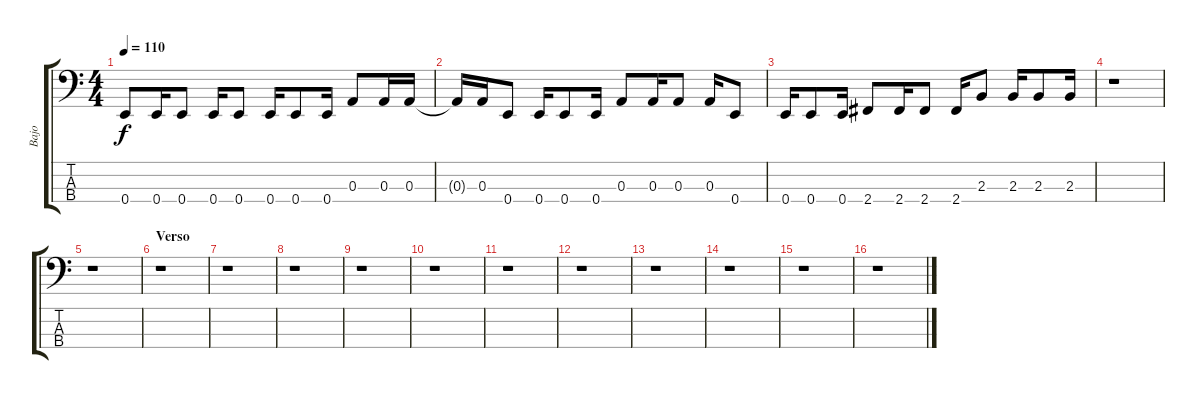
\track ("Bajo" "Bajo") {instrument electricbassfinger}
\staff {score tabs}
\tuning (G2 D2 A1 E1) {hide}
\ts (4 4)
\tempo 110
\clef f4
\ks c
0.4.8{dy f} 0.4.16 0.4.8 0.4.16 0.4.8 0.4.16 0.4.8 0.4.16 0.3.8 0.3.16 0.3.16 |
0.3{t}.16 0.3.16 0.4.8 0.4.16 0.4.8 0.4.16 0.3.8 0.3.16 0.3.8 0.3.16 0.4.8 |
0.4.16 0.4.8 0.4.16 2.4.8 2.4.16 2.4.8 2.4.16 2.3.8 2.3.16 2.3.8 2.3.16 |
r.1 |
r.1 |
\section ("" "Verso")
r.1 |
r.1 |
r.1 |
r.1 |
r.1 |
r.1 |
r.1 |
r.1 |
r.1 |
r.1 |
r.1
